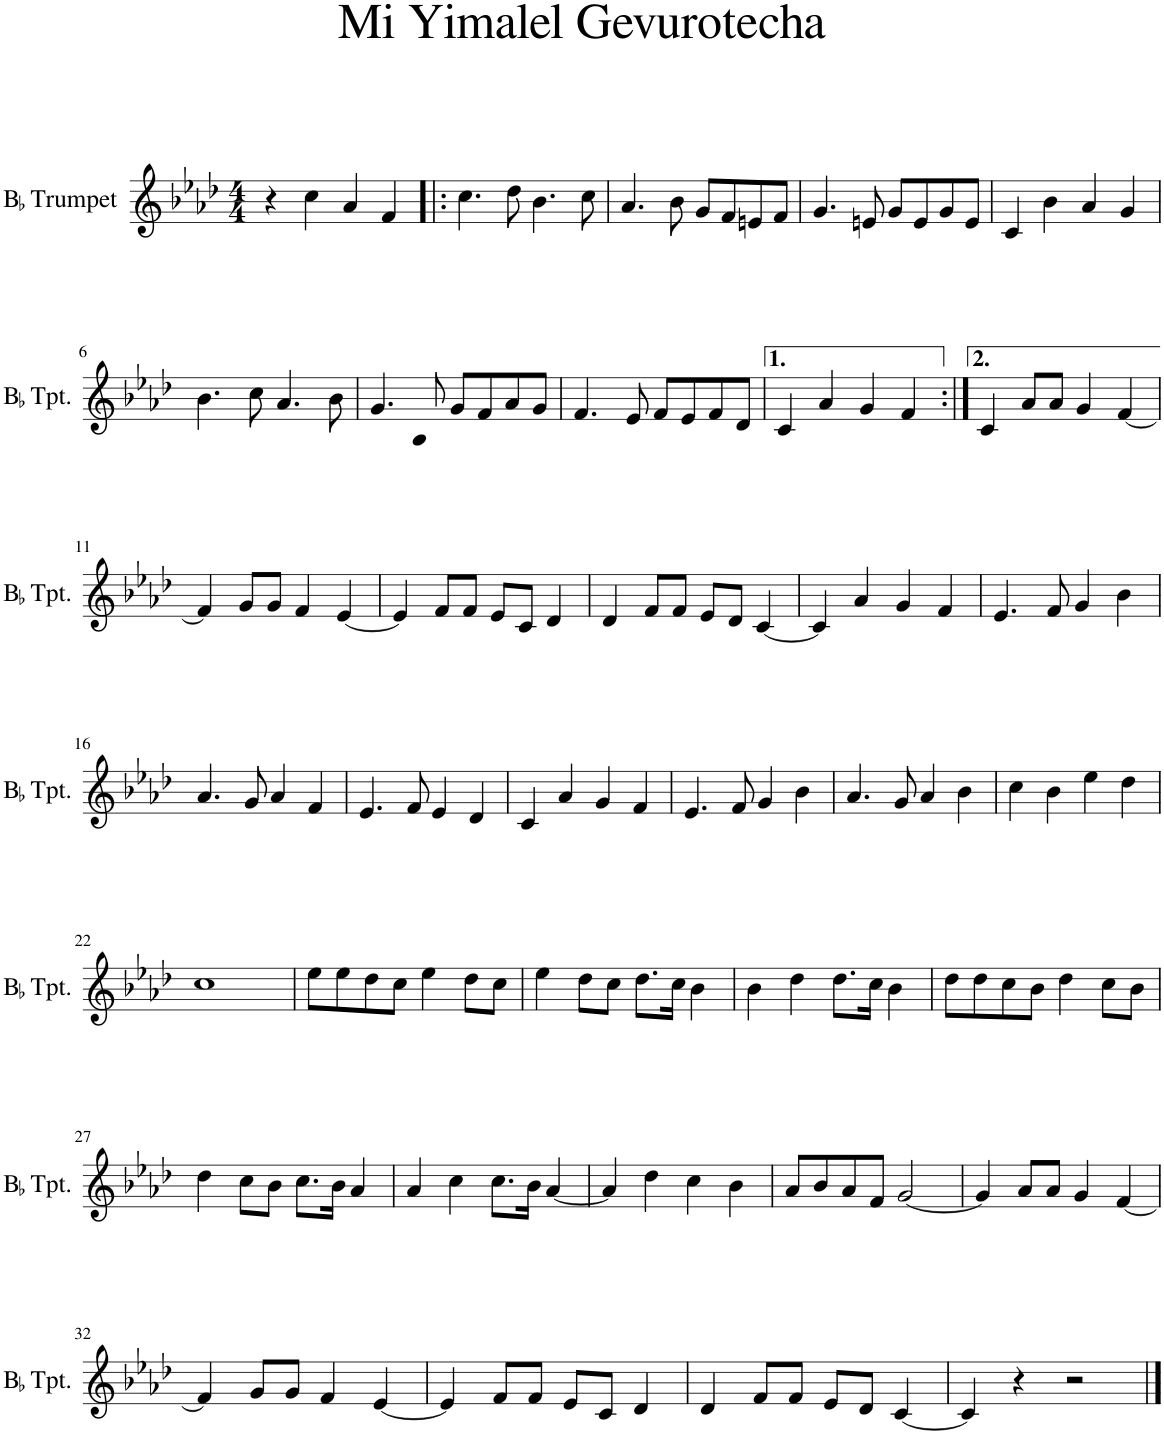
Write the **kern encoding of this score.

**kern
*part1
*staff1
*I"BaccidentalFlat Trumpet
*I'BaccidentalFlat Tpt.
*clefG2
*Trd1c2
*k[b-e-a-d-]
*M4/4
=1
4r
4cc\
4a-/
4f/
=2!|:
4.cc\
8dd-\
4.b-\
8cc\
=3
4.a-/
8b-\
8g/L
8f/
8en/
8f/J
=4
4.g/
8en/
8g/L
8e/
8g/
8e/J
=5
4c/
4b-\
4a-/
4g/
!!LO:LB:g=z
=6
4.b-\
8cc\
4.a-/
8b-\
=7
4.g/
8g/
8g/L
8f/
8a-/
8g/J
=8
4.f/
8e-/
8f/L
8e-/
8f/
8d-/J
=9
4c/
4a-/
4g/
4f/
=10:|!
4c/
8a-/L
8a-/J
4g/
[4f/
!!LO:LB:g=z
=11
4f/]
8g/L
8g/J
4f/
[4e-/
=12
4e-/]
8f/L
8f/J
8e-/L
8c/J
4d-/
=13
4d-/
8f/L
8f/J
8e-/L
8d-/J
[4c/
=14
4c/]
4a-/
4g/
4f/
=15
4.e-/
8f/
4g/
4b-\
!!LO:LB:g=z
=16
4.a-/
8g/
4a-/
4f/
=17
4.e-/
8f/
4e-/
4d-/
=18
4c/
4a-/
4g/
4f/
=19
4.e-/
8f/
4g/
4b-\
=20
4.a-/
8g/
4a-/
4b-\
=21
4cc\
4b-\
4ee-\
4dd-\
!!LO:LB:g=z
=22
1cc
=23
8ee-\L
8ee-\
8dd-\
8cc\J
4ee-\
8dd-\L
8cc\J
=24
4ee-\
8dd-\L
8cc\J
8.dd-\L
16cc\Jk
4b-\
=25
4b-\
4dd-\
8.dd-\L
16cc\Jk
4b-\
=26
8dd-\L
8dd-\
8cc\
8b-\J
4dd-\
8cc\L
8b-\J
!!LO:LB:g=z
=27
4dd-\
8cc\L
8b-\J
8.cc\L
16b-\Jk
4a-/
=28
4a-/
4cc\
8.cc\L
16b-\Jk
[4a-/
=29
4a-/]
4dd-\
4cc\
4b-\
=30
8a-/L
8b-/
8a-/
8f/J
[2g/
=31
4g/]
8a-/L
8a-/J
4g/
[4f/
!!LO:LB:g=z
=32
4f/]
8g/L
8g/J
4f/
[4e-/
=33
4e-/]
8f/L
8f/J
8e-/L
8c/J
4d-/
=34
4d-/
8f/L
8f/J
8e-/L
8d-/J
[4c/
=35
4c/]
4r
2r
==
*-
